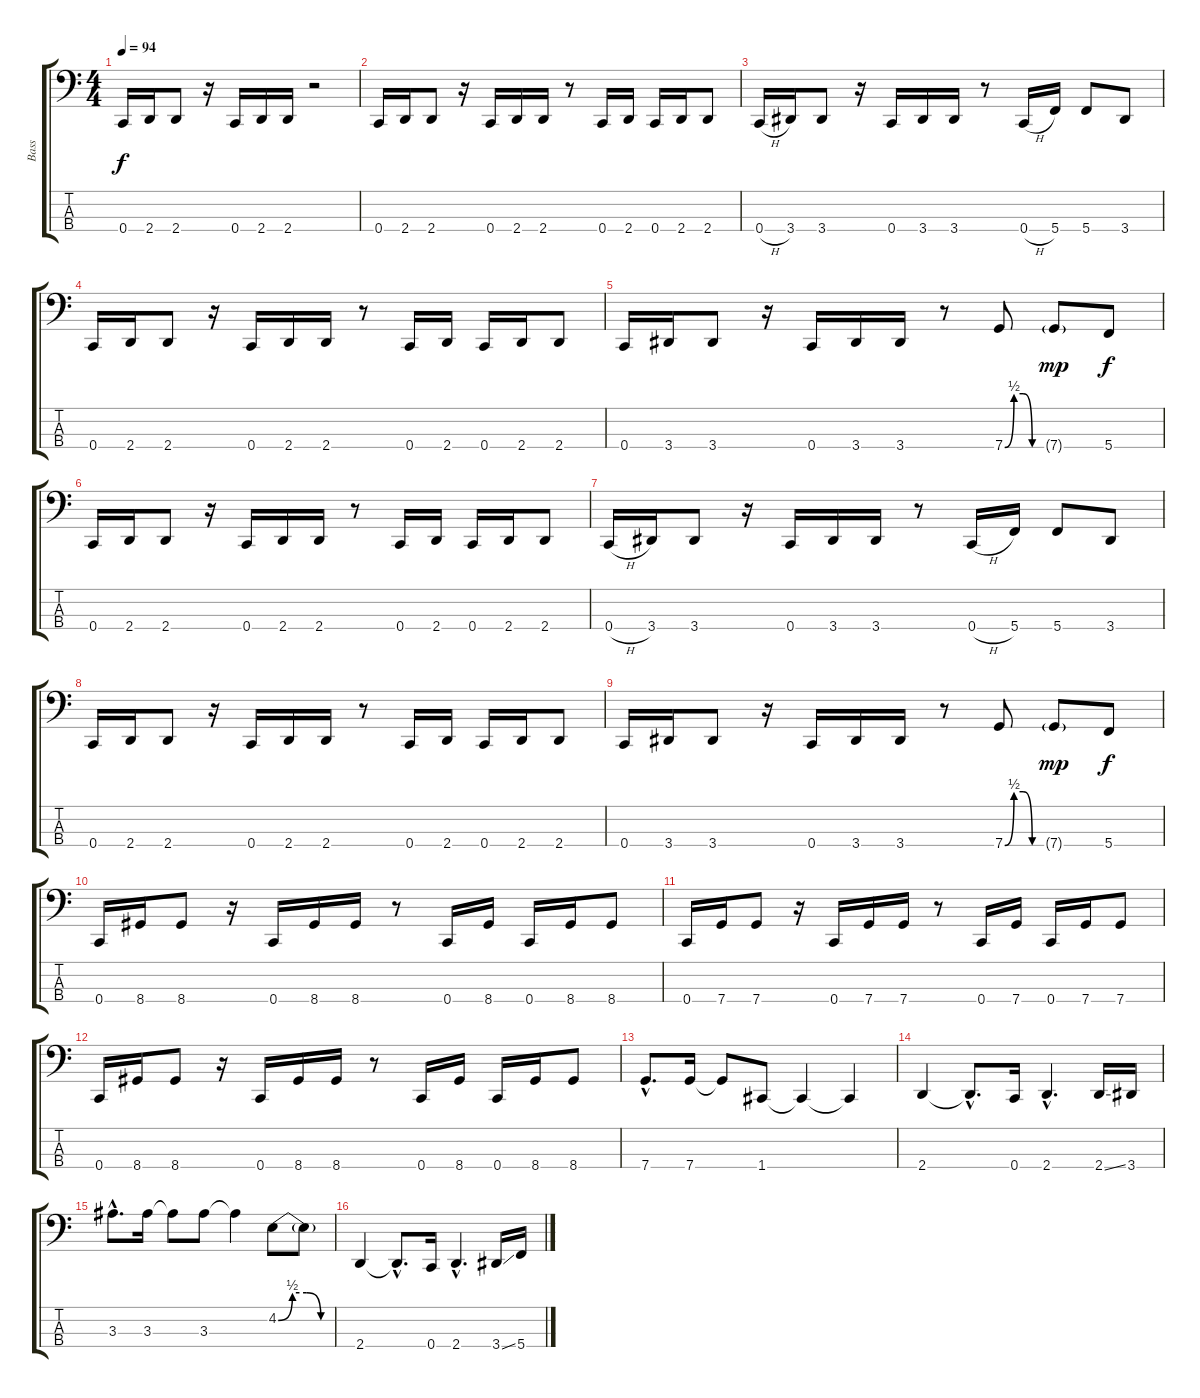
\track ("Bass" "Bass") {instrument electricbassfinger}
\staff {score tabs}
\tuning (F2 C2 G2 C1) {hide}
\ts (4 4)
\tempo 94
\clef f4
\ks c
0.4.16{dy f} 2.4.16 2.4.8 r.16 0.4.16 2.4.16 2.4.16 r.2 |
0.4.16 2.4.16 2.4.8 r.16 0.4.16 2.4.16 2.4.16 r.8 0.4.16 2.4.16 0.4.16 2.4.16 2.4.8 |
0.4{h}.16 3.4.16 3.4.8 r.16 0.4.16 3.4.16 3.4.16 r.8 0.4{h}.16 5.4.16 5.4.8 3.4.8 |
0.4.16 2.4.16 2.4.8 r.16 0.4.16 2.4.16 2.4.16 r.8 0.4.16 2.4.16 0.4.16 2.4.16 2.4.8 |
0.4.16 3.4.16 3.4.8 r.16 0.4.16 3.4.16 3.4.16 r.8 7.4{be (custom 0 0 15 2 30 2 45 0 60 0)}.8 7.4{g}.8{dy mp} 5.4.8{dy f} |
0.4.16 2.4.16 2.4.8 r.16 0.4.16 2.4.16 2.4.16 r.8 0.4.16 2.4.16 0.4.16 2.4.16 2.4.8 |
0.4{h}.16 3.4.16 3.4.8 r.16 0.4.16 3.4.16 3.4.16 r.8 0.4{h}.16 5.4.16 5.4.8 3.4.8 |
0.4.16 2.4.16 2.4.8 r.16 0.4.16 2.4.16 2.4.16 r.8 0.4.16 2.4.16 0.4.16 2.4.16 2.4.8 |
0.4.16 3.4.16 3.4.8 r.16 0.4.16 3.4.16 3.4.16 r.8 7.4{be (custom 0 0 15 2 30 2 45 0 60 0)}.8 7.4{g}.8{dy mp} 5.4.8{dy f} |
0.4.16 8.4.16 8.4.8 r.16 0.4.16 8.4.16 8.4.16 r.8 0.4.16 8.4.16 0.4.16 8.4.16 8.4.8 |
0.4.16 7.4.16 7.4.8 r.16 0.4.16 7.4.16 7.4.16 r.8 0.4.16 7.4.16 0.4.16 7.4.16 7.4.8 |
0.4.16 8.4.16 8.4.8 r.16 0.4.16 8.4.16 8.4.16 r.8 0.4.16 8.4.16 0.4.16 8.4.16 8.4.8 |
7.4{hac}.8{d volume 16} 7.4.16 7.4{t}.8 1.4.8 1.4{t}.4 1.4{t}.4 |
2.4.4 2.4{hac t}.8{d} 0.4.16 2.4{hac}.4{d} 2.4{ss}.16 3.4.16 |
3.3{hac}.8{d} 3.3.16 3.3{t}.8 3.3.8 3.3{t}.4 4.2{be (custom 0 0 15 2 30 2 45 0 60 0)}.8 4.2{t}.8 |
2.4.4 2.4{hac t}.8{d} 0.4.16 2.4{hac}.4{d} 3.4{ss}.16 5.4.16
